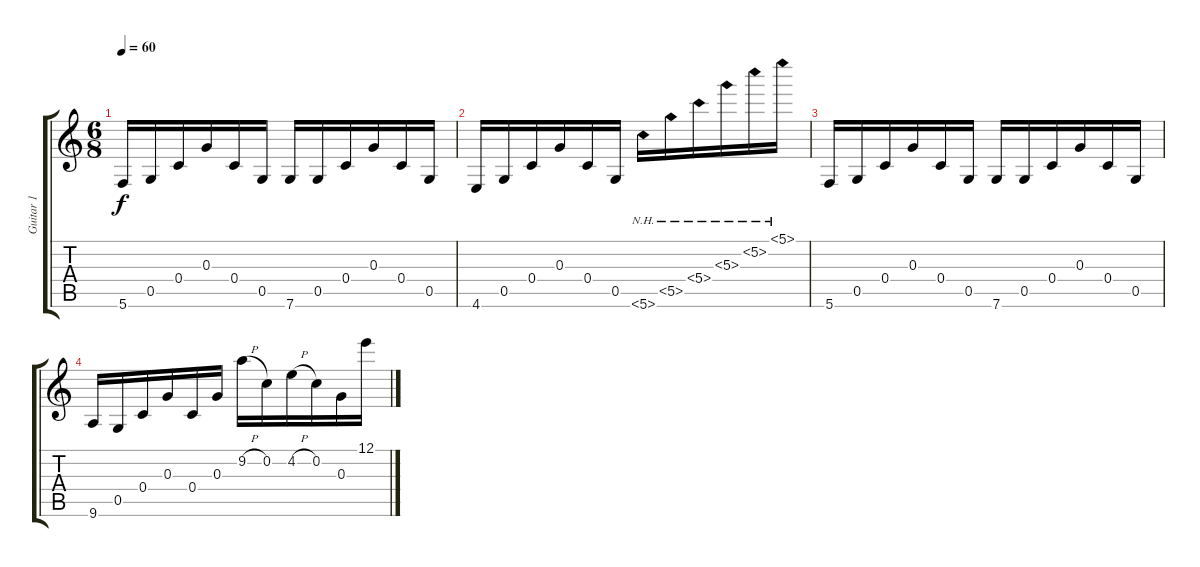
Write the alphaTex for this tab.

\track ("Guitar 1" "Guitar 1") {instrument acousticguitarsteel}
\staff {score tabs}
\tuning (E4 C4 G3 C3 G2 C2) {hide}
\ts (6 8)
\tempo 60
\clef g2
\ks c
5.6.16{dy f} 0.5.16 0.4.16 0.3.16 0.4.16 0.5.16 7.6.16 0.5.16 0.4.16 0.3.16 0.4.16 0.5.16 |
4.6.16 0.5.16 0.4.16 0.3.16 0.4.16 0.5.16 5.6{nh}.16 5.5{nh}.16 5.4{nh}.16 5.3{nh}.16 5.2{nh}.16 5.1{nh}.16 |
5.6.16 0.5.16 0.4.16 0.3.16 0.4.16 0.5.16 7.6.16 0.5.16 0.4.16 0.3.16 0.4.16 0.5.16 |
9.6.16 0.5.16 0.4.16 0.3.16 0.4.16 0.3.16 9.2{h}.16 0.2.16 4.2{h}.16 0.2.16 0.3.16 12.1.16
